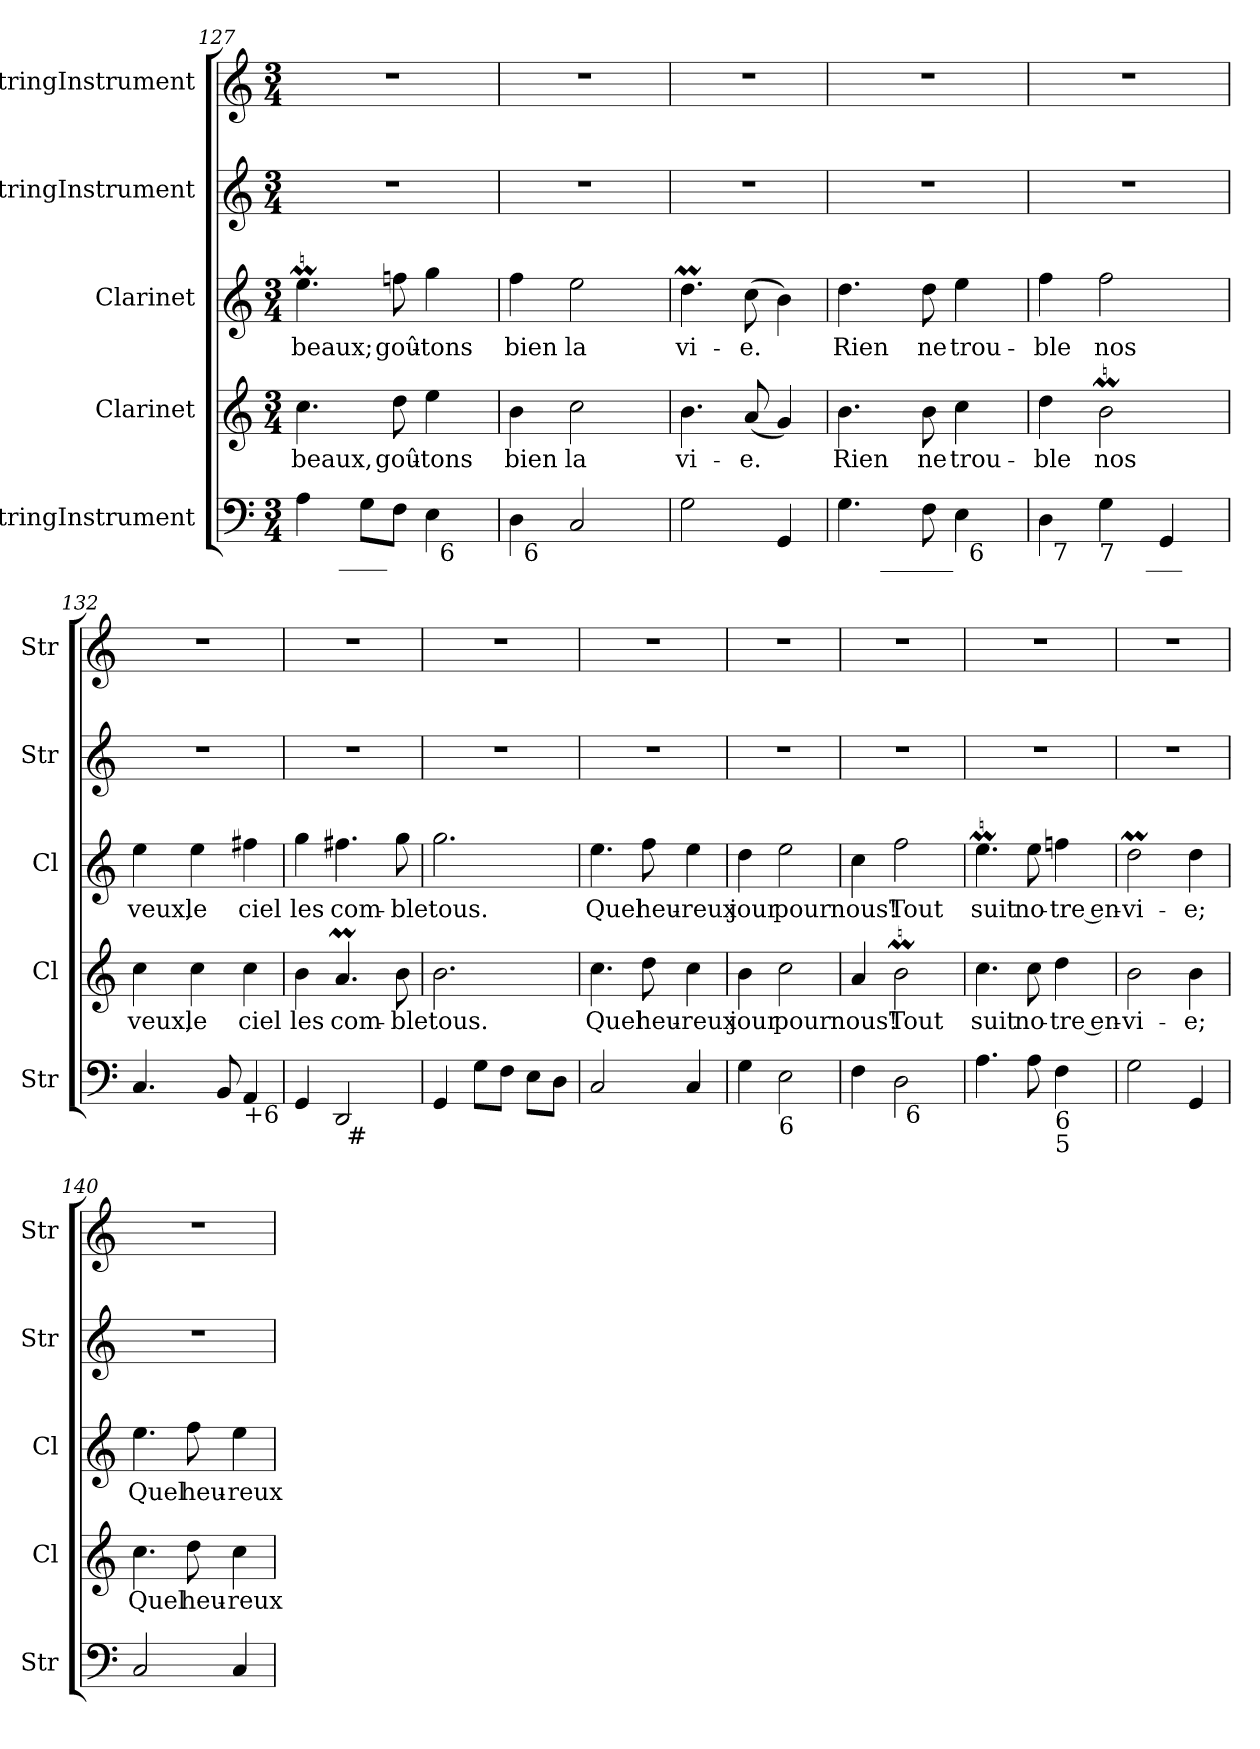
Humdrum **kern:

**kern	**kern	**text	**kern	**text	**kern	**kern
*part5	*part4	*part4	*part3	*part3	*part2	*part1
*staff5	*staff4	*staff4	*staff3	*staff3	*staff2	*staff1
*I"StringInstrument	*I"Clarinet	*	*I"Clarinet	*	*I"StringInstrument	*I"StringInstrument
*I'Str	*I'Cl	*	*I'Cl	*	*I'Str	*I'Str
*clefF4	*clefG2	*	*clefG2	*	*clefG2	*clefG2
*	*ITrd1c2	*	*ITrd1c2	*	*	*
*k[]	*k[b-e-]	*	*k[b-e-]	*	*k[]	*k[]
*C:	*B-:	*	*B-:	*	*C:	*C:
*M3/4	*M3/4	*	*M3/4	*	*M3/4	*M3/4
=127	=127	=127	=127	=127	=127	=127
*^	*	*	*	*	*	*
*	*^	*	*	*	*	*	*
4A\	8.ryy	2ryy	4.b-\	beaux,	4.ddM\	beaux;	2.r	2.r
!	!LO:TX:b:t=____	!	!	!	!	!	!	!
.	2ryy	.	.	.	.	.	.	.
8G\L	.	.	.	.	.	.	.	.
8F\J	.	.	8cc\	goû-	8ee-\	goû-	.	.
4E\	.	32ryy	4dd\	-tons	4ff\	-tons	.	.
!	!	!LO:TX:b:t=6	!	!	!	!	!	!
.	.	8..ryy	.	.	.	.	.	.
.	16ryy	.	.	.	.	.	.	.
*	*v	*v	*	*	*	*	*	*
=128	=128	=128	=128	=128	=128	=128	=128
4D\	32ryy	4a\	bien	4ee-\	bien	2.r	2.r
!	!LO:TX:b:t=6	!	!	!	!	!	!
.	2ryy	.	.	.	.	.	.
2C/	.	2b-\	la	2dd\	la	.	.
.	8..ryy	.	.	.	.	.	.
*v	*v	*	*	*	*	*	*
!!LO:LB:g=z
=129	=129	=129	=129	=129	=129	=129
2G\	4.a\	vi-	4.ccM\	vi-	2.r	2.r
.	(<8g/	-e.	(>8b-\	-e.	.	.
4GG/	4f/)	.	4a\)	.	.	.
=130	=130	=130	=130	=130	=130	=130
*^	*	*	*	*	*	*
*	*^	*	*	*	*	*	*
4.G\	8.ryy	2ryy	4.a\	Rien	4.cc\	Rien	2.r	2.r
!	!LO:TX:b:t=______	!	!	!	!	!	!	!
.	2ryy	.	.	.	.	.	.	.
8F\	.	.	8a\	ne	8cc\	ne	.	.
4E\	.	32ryy	4b-\	trou-	4dd\	trou-	.	.
!	!	!LO:TX:b:t=6	!	!	!	!	!	!
.	.	8..ryy	.	.	.	.	.	.
.	16ryy	.	.	.	.	.	.	.
=131	=131	=131	=131	=131	=131	=131	=131	=131
4D\	32ryy	4...ryy	4cc\	-ble	4ee-\	-ble	2.r	2.r
!	!LO:TX:b:t=7	!	!	!	!	!	!	!
.	2ryy	.	.	.	.	.	.	.
!LO:TX:b:t=7	!	!	!	!	!	!	!	!
4G\	.	.	2aM\	nos	2ee-\	nos	.	.
!	!	!LO:TX:b:t=___	!	!	!	!	!	!
.	.	4ryy	.	.	.	.	.	.
4GG/	.	.	.	.	.	.	.	.
.	8..ryy	.	.	.	.	.	.	.
.	.	32ryy	.	.	.	.	.	.
*v	*v	*v	*	*	*	*	*	*
=132	=132	=132	=132	=132	=132	=132
4.C/	4b-\	veux,	4dd\	veux,	2.r	2.r
.	4b-\	le	4dd\	le	.	.
8BB/	.	.	.	.	.	.
!LO:TX:b:t=+6	!	!	!	!	!	!
4AA/	4b-\	ciel	4een\	ciel	.	.
=133	=133	=133	=133	=133	=133	=133
*^	*	*	*	*	*	*
4GG/	4ryy	4a\	les	4ff\	les	2.r	2.r
2DD/	32ryy	4.gM/	com-	4.een\	com-	.	.
!	!LO:TX:b:t=#	!	!	!	!	!	!
.	4...ryy	.	.	.	.	.	.
.	.	8a\	-ble	8ff\	-ble	.	.
*v	*v	*	*	*	*	*	*
=134	=134	=134	=134	=134	=134	=134
4GG/	2.a\	tous.	2.ff\	tous.	2.r	2.r
8G\L	.	.	.	.	.	.
8F\J	.	.	.	.	.	.
8E\L	.	.	.	.	.	.
8D\J	.	.	.	.	.	.
!!LO:LB:g=z
=135	=135	=135	=135	=135	=135	=135
2C/	4.b-\	Quel	4.dd\	Quel	2.r	2.r
.	8cc\	heu-	8ee-\	heu-	.	.
4C/	4b-\	-reux	4dd\	-reux	.	.
=136	=136	=136	=136	=136	=136	=136
4G\	4a\	jour	4cc\	jour	2.r	2.r
!LO:TX:b:t=6	!	!	!	!	!	!
2E\	2b-\	pour	2dd\	pour	.	.
=137	=137	=137	=137	=137	=137	=137
*^	*	*	*	*	*	*
4F\	4ryy	4g/	nous!	4b-\	nous!	2.r	2.r
2D\	32ryy	2aM\	Tout	2ee-\	Tout	.	.
!	!LO:TX:b:t=6	!	!	!	!	!	!
.	4...ryy	.	.	.	.	.	.
*v	*v	*	*	*	*	*	*
=138	=138	=138	=138	=138	=138	=138
4.A\	4.b-\	suit	4.ddM\	suit	2.r	2.r
8A\	8b-\	no-	8dd\	no-	.	.
!LO:TX:b:t=6\n5	!	!	!	!	!	!
4F\	4cc\	-tre en-	4ee-\	-tre en-	.	.
=139	=139	=139	=139	=139	=139	=139
2G\	2a\	-vi-	2ccM\	-vi-	2.r	2.r
4GG/	4a\	-e;	4cc\	-e;	.	.
=140	=140	=140	=140	=140	=140	=140
2C/	4.b-\	Quel	4.dd\	Quel	2.r	2.r
.	8cc\	heu-	8ee-\	heu-	.	.
4C/	4b-\	-reux	4dd\	-reux	.	.
=	=	=	=	=	=	=
*-	*-	*-	*-	*-	*-	*-
